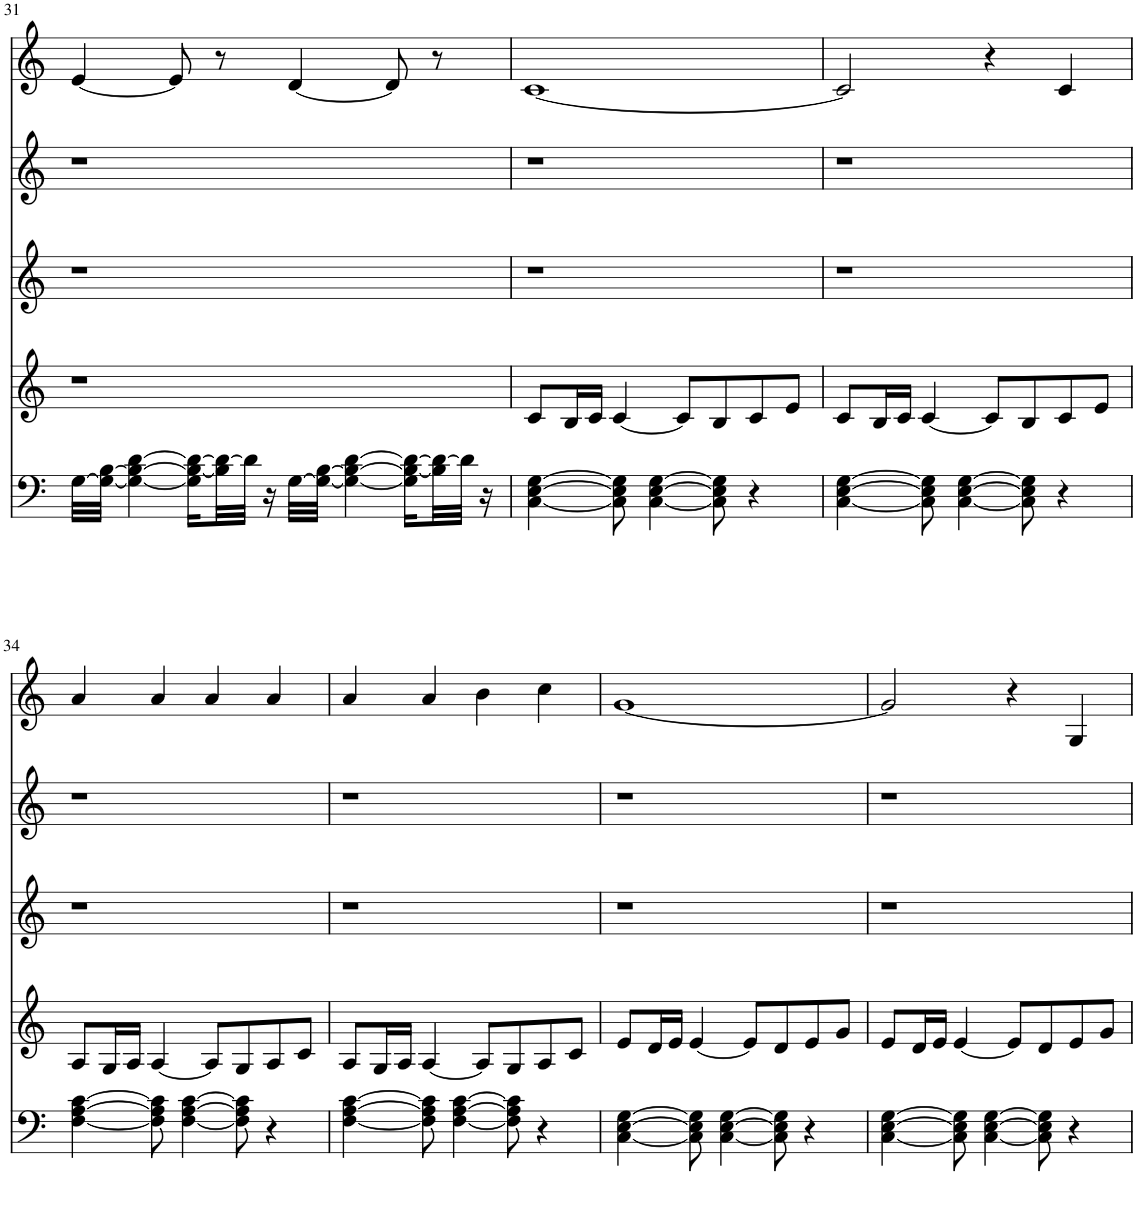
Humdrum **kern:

**kern	**kern	**kern	**kern	**kern
*part5	*part4	*part3	*part2	*part1
*staff5	*staff4	*staff3	*staff2	*staff1
*I"Guitar II	*I"Guitar I	*I"Clarinet	*I"Viola	*I"Oboe
*	*	*I'Cl	*I'Vla	*I'Ob
!!LO:PB:g=z
*clefF4	*clefG2	*clefG2	*clefG2	*clefG2
*	*	*Trd1c2	*	*
*k[]	*k[]	*k[]	*k[]	*k[]
*M4/4	*M4/4	*M4/4	*M4/4	*M4/4
=31	=31	=31	=31	=31
[32G\LLL	1r	1r	1r	[4e/
32G\_ [32B\JJJ	.	.	.	.
4G\_ 4B\_ [4d\	.	.	.	.
.	.	.	.	8e/]
16G\] 16B\_ 16d\_LL	.	.	.	.
32B\] 32d\_L	.	.	.	8r
32d\JJJ]	.	.	.	.
16r	.	.	.	.
[32G\LLL	.	.	.	[4d/
32G\_ [32B\JJJ	.	.	.	.
4G\_ 4B\_ [4d\	.	.	.	.
.	.	.	.	8d/]
16G\] 16B\_ 16d\_LL	.	.	.	.
32B\] 32d\_L	.	.	.	8r
32d\JJJ]	.	.	.	.
16r	.	.	.	.
=32	=32	=32	=32	=32
[4C\ [4E\ [4G\	8c/L	1r	1r	[1c
.	16B/L	.	.	.
.	16c/JJ	.	.	.
8C\] 8E\] 8G\]	[4c/	.	.	.
[4C\ [4E\ [4G\	.	.	.	.
.	8c/L]	.	.	.
8C\] 8E\] 8G\]	8B/	.	.	.
4r	8c/	.	.	.
.	8e/J	.	.	.
=33	=33	=33	=33	=33
[4C\ [4E\ [4G\	8c/L	1r	1r	2c/]
.	16B/L	.	.	.
.	16c/JJ	.	.	.
8C\] 8E\] 8G\]	[4c/	.	.	.
[4C\ [4E\ [4G\	.	.	.	.
.	8c/L]	.	.	4r
8C\] 8E\] 8G\]	8B/	.	.	.
4r	8c/	.	.	4c/
.	8e/J	.	.	.
!!LO:LB:g=z
=34	=34	=34	=34	=34
[4F\ [4A\ [4c\	8A/L	1r	1r	4a/
.	16G/L	.	.	.
.	16A/JJ	.	.	.
8F\] 8A\] 8c\]	[4A/	.	.	4a/
[4F\ [4A\ [4c\	.	.	.	.
.	8A/L]	.	.	4a/
8F\] 8A\] 8c\]	8G/	.	.	.
4r	8A/	.	.	4a/
.	8c/J	.	.	.
=35	=35	=35	=35	=35
[4F\ [4A\ [4c\	8A/L	1r	1r	4a/
.	16G/L	.	.	.
.	16A/JJ	.	.	.
8F\] 8A\] 8c\]	[4A/	.	.	4a/
[4F\ [4A\ [4c\	.	.	.	.
.	8A/L]	.	.	4b\
8F\] 8A\] 8c\]	8G/	.	.	.
4r	8A/	.	.	4cc\
.	8c/J	.	.	.
=36	=36	=36	=36	=36
[4C\ [4E\ [4G\	8e/L	1r	1r	[1g
.	16d/L	.	.	.
.	16e/JJ	.	.	.
8C\] 8E\] 8G\]	[4e/	.	.	.
[4C\ [4E\ [4G\	.	.	.	.
.	8e/L]	.	.	.
8C\] 8E\] 8G\]	8d/	.	.	.
4r	8e/	.	.	.
.	8g/J	.	.	.
=37	=37	=37	=37	=37
[4C\ [4E\ [4G\	8e/L	1r	1r	2g/]
.	16d/L	.	.	.
.	16e/JJ	.	.	.
8C\] 8E\] 8G\]	[4e/	.	.	.
[4C\ [4E\ [4G\	.	.	.	.
.	8e/L]	.	.	4r
8C\] 8E\] 8G\]	8d/	.	.	.
4r	8e/	.	.	4G/
.	8g/J	.	.	.
=	=	=	=	=
*-	*-	*-	*-	*-
